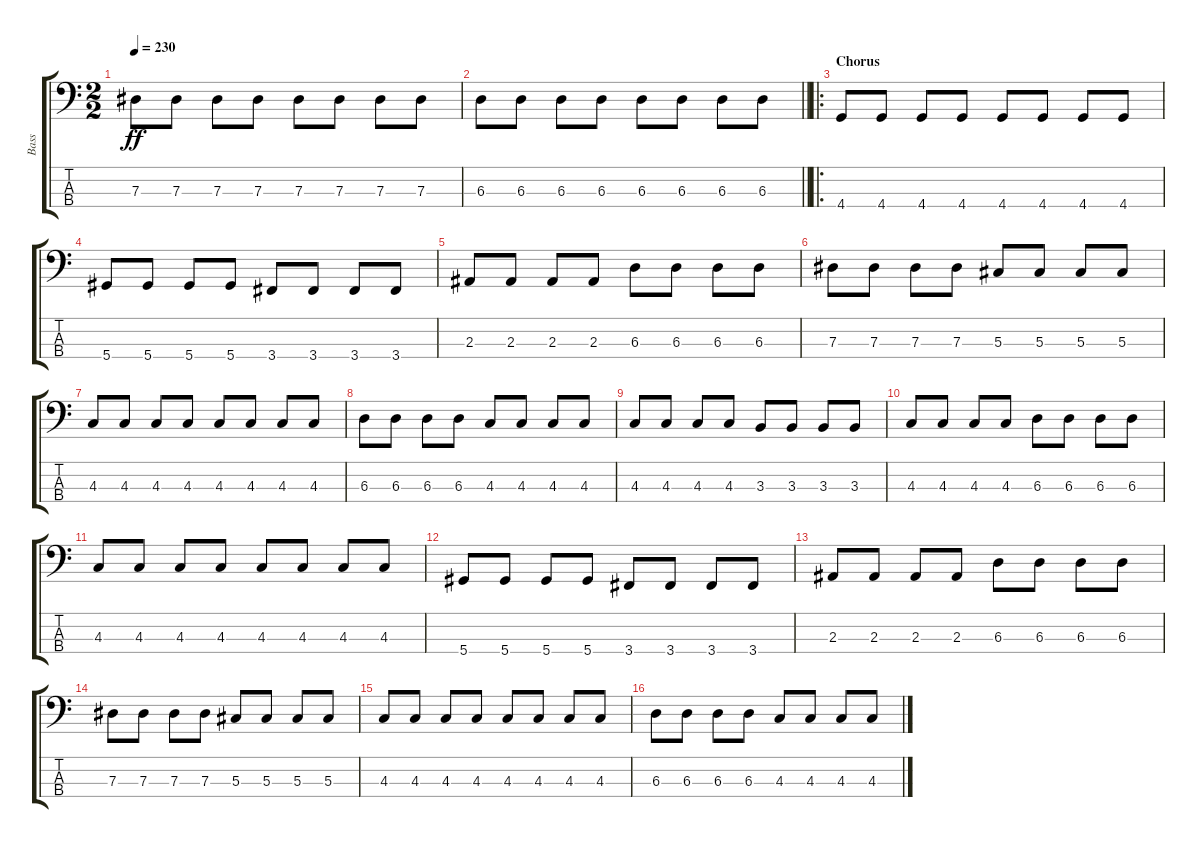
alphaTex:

\track ("Bass" "Bass") {instrument electricbasspick}
\staff {score tabs}
\tuning (Gb2 Db2 Ab1 Eb1) {hide}
\ts (2 2)
\tempo 230
\clef f4
\ks c
7.3.8{dy ff} 7.3.8 7.3.8 7.3.8 7.3.8 7.3.8 7.3.8 7.3.8 |
\barLineRight lightlight
6.3.8 6.3.8 6.3.8 6.3.8 6.3.8 6.3.8 6.3.8 6.3.8 |
\ro
\section ("" "Chorus")
4.4.8 4.4.8 4.4.8 4.4.8 4.4.8 4.4.8 4.4.8 4.4.8 |
5.4.8 5.4.8 5.4.8 5.4.8 3.4.8 3.4.8 3.4.8 3.4.8 |
2.3.8 2.3.8 2.3.8 2.3.8 6.3.8 6.3.8 6.3.8 6.3.8 |
7.3.8 7.3.8 7.3.8 7.3.8 5.3.8 5.3.8 5.3.8 5.3.8 |
4.3.8 4.3.8 4.3.8 4.3.8 4.3.8 4.3.8 4.3.8 4.3.8 |
6.3.8 6.3.8 6.3.8 6.3.8 4.3.8 4.3.8 4.3.8 4.3.8 |
4.3.8 4.3.8 4.3.8 4.3.8 3.3.8 3.3.8 3.3.8 3.3.8 |
4.3.8 4.3.8 4.3.8 4.3.8 6.3.8 6.3.8 6.3.8 6.3.8 |
4.3.8 4.3.8 4.3.8 4.3.8 4.3.8 4.3.8 4.3.8 4.3.8 |
5.4.8 5.4.8 5.4.8 5.4.8 3.4.8 3.4.8 3.4.8 3.4.8 |
2.3.8 2.3.8 2.3.8 2.3.8 6.3.8 6.3.8 6.3.8 6.3.8 |
7.3.8 7.3.8 7.3.8 7.3.8 5.3.8 5.3.8 5.3.8 5.3.8 |
4.3.8 4.3.8 4.3.8 4.3.8 4.3.8 4.3.8 4.3.8 4.3.8 |
6.3.8 6.3.8 6.3.8 6.3.8 4.3.8 4.3.8 4.3.8 4.3.8
